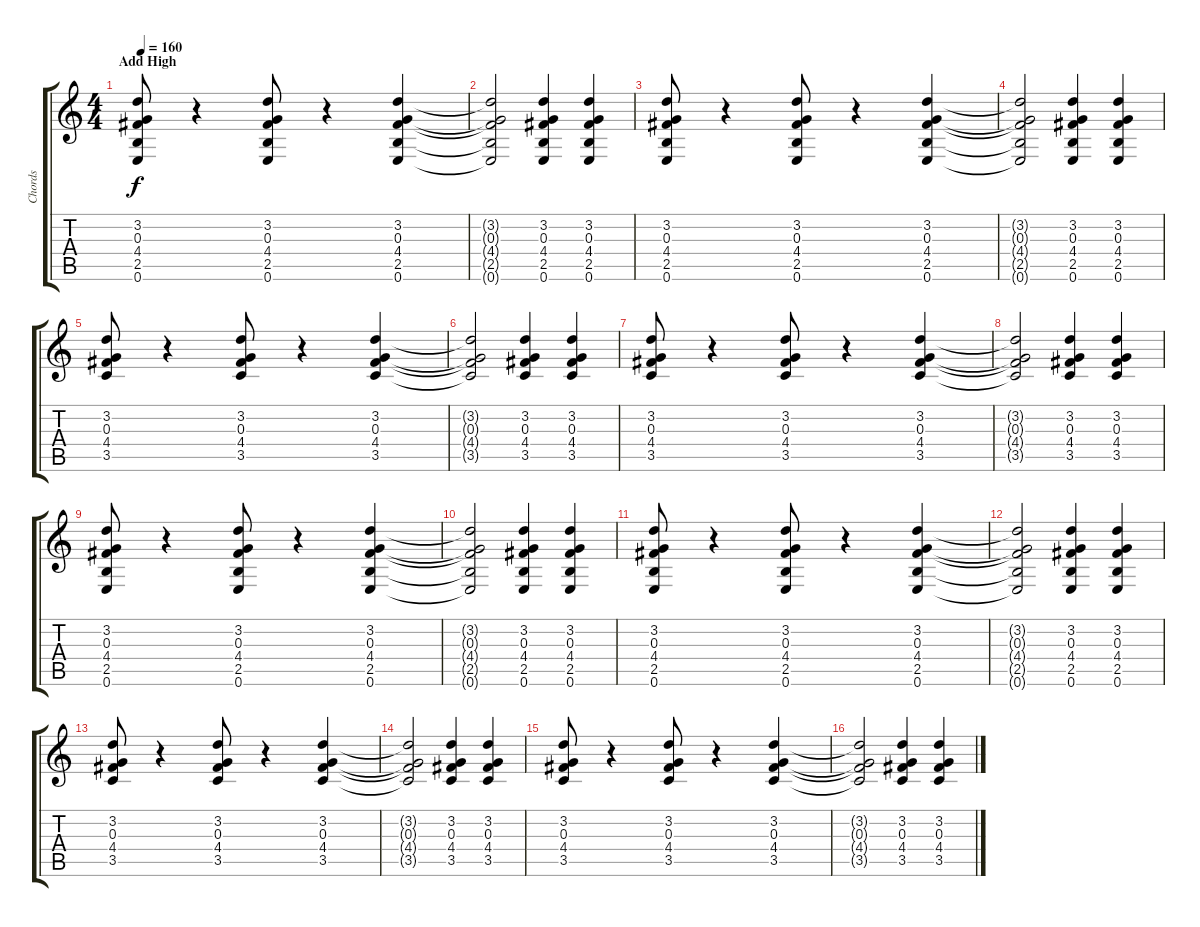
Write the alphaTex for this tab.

\track ("Chords" "Chords") {instrument acousticguitarsteel}
\staff {score tabs}
\tuning (E4 B3 G3 D3 A2 E2) {hide}
\ts (4 4)
\section ("" "Add High")
\tempo 160
\clef g2
\ks c
(3.2 0.3 4.4 2.5 0.6).8{dy f} r.4 (3.2 0.3 4.4 2.5 0.6).8 r.4 (3.2 0.3 4.4 2.5 0.6).4 |
(3.2{t} 0.3{t} 4.4{t} 2.5{t} 0.6{t}).2 (3.2 0.3 4.4 2.5 0.6).4 (3.2 0.3 4.4 2.5 0.6).4 |
(3.2 0.3 4.4 2.5 0.6).8 r.4 (3.2 0.3 4.4 2.5 0.6).8 r.4 (3.2 0.3 4.4 2.5 0.6).4 |
(3.2{t} 0.3{t} 4.4{t} 2.5{t} 0.6{t}).2 (3.2 0.3 4.4 2.5 0.6).4 (3.2 0.3 4.4 2.5 0.6).4 |
(3.2 0.3 4.4 3.5).8 r.4 (3.2 0.3 4.4 3.5).8 r.4 (3.2 0.3 4.4 3.5).4 |
(3.2{t} 0.3{t} 4.4{t} 3.5{t}).2 (3.2 0.3 4.4 3.5).4 (3.2 0.3 4.4 3.5).4 |
(3.2 0.3 4.4 3.5).8 r.4 (3.2 0.3 4.4 3.5).8 r.4 (3.2 0.3 4.4 3.5).4 |
(3.2{t} 0.3{t} 4.4{t} 3.5{t}).2 (3.2 0.3 4.4 3.5).4 (3.2 0.3 4.4 3.5).4 |
(3.2 0.3 4.4 2.5 0.6).8 r.4 (3.2 0.3 4.4 2.5 0.6).8 r.4 (3.2 0.3 4.4 2.5 0.6).4 |
(3.2{t} 0.3{t} 4.4{t} 2.5{t} 0.6{t}).2 (3.2 0.3 4.4 2.5 0.6).4 (3.2 0.3 4.4 2.5 0.6).4 |
(3.2 0.3 4.4 2.5 0.6).8 r.4 (3.2 0.3 4.4 2.5 0.6).8 r.4 (3.2 0.3 4.4 2.5 0.6).4 |
(3.2{t} 0.3{t} 4.4{t} 2.5{t} 0.6{t}).2 (3.2 0.3 4.4 2.5 0.6).4 (3.2 0.3 4.4 2.5 0.6).4 |
(3.2 0.3 4.4 3.5).8 r.4 (3.2 0.3 4.4 3.5).8 r.4 (3.2 0.3 4.4 3.5).4 |
(3.2{t} 0.3{t} 4.4{t} 3.5{t}).2 (3.2 0.3 4.4 3.5).4 (3.2 0.3 4.4 3.5).4 |
(3.2 0.3 4.4 3.5).8 r.4 (3.2 0.3 4.4 3.5).8 r.4 (3.2 0.3 4.4 3.5).4 |
(3.2{t} 0.3{t} 4.4{t} 3.5{t}).2 (3.2 0.3 4.4 3.5).4 (3.2 0.3 4.4 3.5).4
